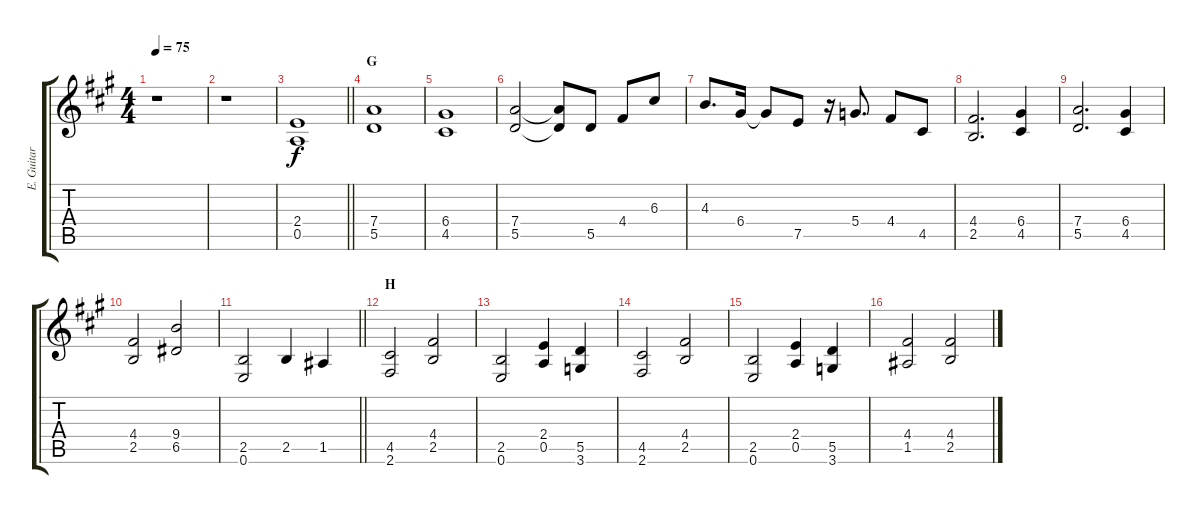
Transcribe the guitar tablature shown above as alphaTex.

\track ("E. Guitar III" "E. Guitar ") {instrument overdrivenguitar}
\staff {score tabs}
\tuning (E4 B3 G3 D3 A2 E2) {hide}
\ts (4 4)
\tempo 75
\clef g2
\ks a
r.1{dy f} |
r.1 |
\barLineRight lightlight
(2.4 0.5).1 |
\section ("" "G")
(7.4 5.5).1 |
(6.4 4.5).1 |
(7.4 5.5).2 (7.4{t} 5.5{t}).8 5.5.8 4.4.8 6.3.8 |
4.3.8{d} 6.4.16 6.4{t}.8 7.5.8 r.16 5.4.8{d} 4.4.8 4.5.8 |
(4.4 2.5).2{d} (6.4 4.5).4 |
(7.4 5.5).2{d} (6.4 4.5).4 |
(4.4 2.5).2 (9.4 6.5).2 |
\barLineRight lightlight
(2.5 0.6).2 2.5.4 1.5.4 |
\section ("" "H")
(4.5 2.6).2 (4.4 2.5).2 |
(2.5 0.6).2 (2.4 0.5).4 (5.5 3.6).4 |
(4.5 2.6).2 (4.4 2.5).2 |
(2.5 0.6).2 (2.4 0.5).4 (5.5 3.6).4 |
(4.4 1.5).2 (4.4 2.5).2
